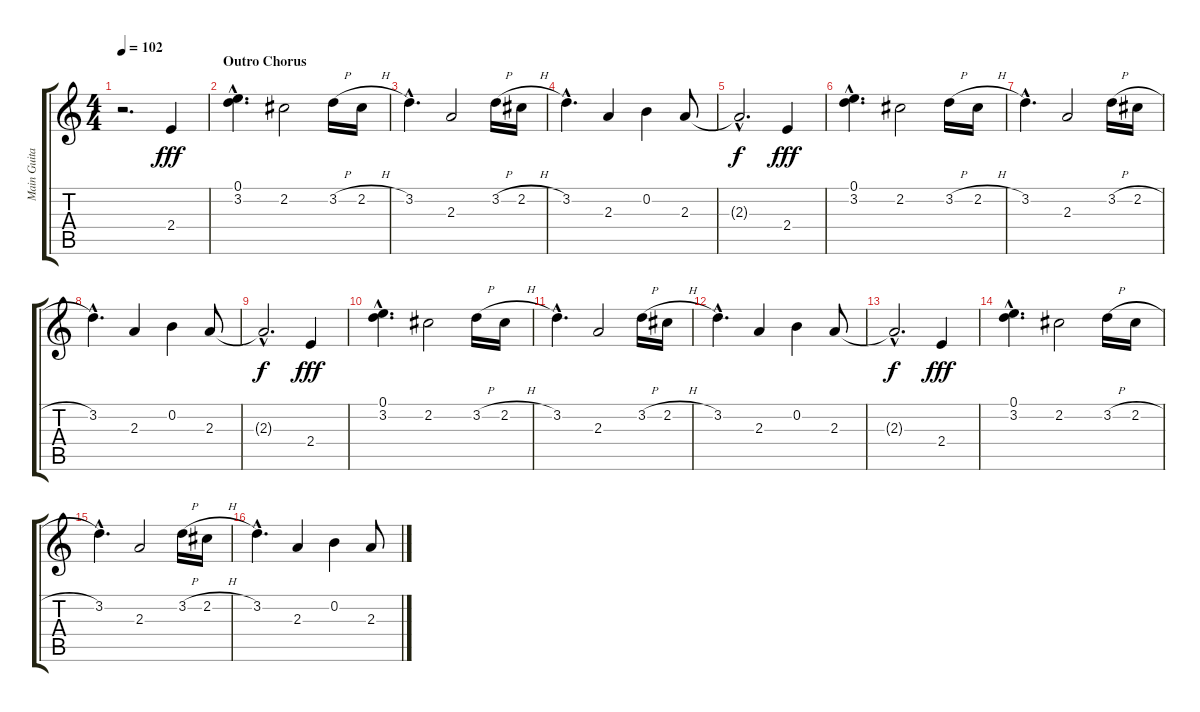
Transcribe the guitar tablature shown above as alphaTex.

\track ("Main Guitar Riff" "Main Guita") {instrument acousticguitarsteel}
\staff {score tabs}
\tuning (E4 B3 G3 D3 A2 E2) {hide}
\ts (4 4)
\tempo 102
\clef g2
\ks c
r.2{d dy f} 2.4.4{dy fff} |
\section ("" "Outro Chorus")
(0.1{hac} 3.2).4{d} 2.2.2 3.2{h}.16 2.2{h}.16 |
3.2{hac}.4{d} 2.3.2 3.2{h}.16 2.2{h}.16 |
3.2{hac}.4{d} 2.3.4 0.2.4 2.3.8 |
2.3{hac t}.2{d dy f} 2.4.4{dy fff} |
(0.1{hac} 3.2).4{d} 2.2.2 3.2{h}.16 2.2{h}.16 |
3.2{hac}.4{d} 2.3.2 3.2{h}.16 2.2{h}.16 |
3.2{hac}.4{d} 2.3.4 0.2.4 2.3.8 |
2.3{hac t}.2{d dy f} 2.4.4{dy fff} |
(0.1{hac} 3.2).4{d} 2.2.2 3.2{h}.16 2.2{h}.16 |
3.2{hac}.4{d} 2.3.2 3.2{h}.16 2.2{h}.16 |
3.2{hac}.4{d} 2.3.4 0.2.4 2.3.8 |
2.3{hac t}.2{d dy f} 2.4.4{dy fff} |
(0.1{hac} 3.2).4{d} 2.2.2 3.2{h}.16 2.2{h}.16 |
3.2{hac}.4{d} 2.3.2 3.2{h}.16 2.2{h}.16 |
3.2{hac}.4{d} 2.3.4 0.2.4 2.3.8
